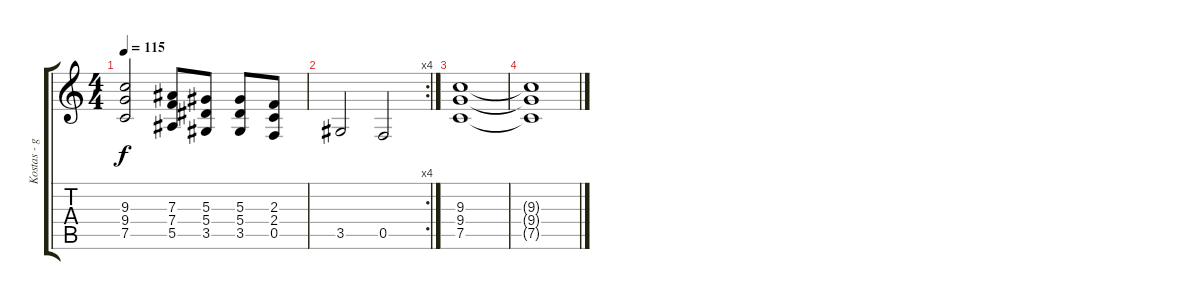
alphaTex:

\track ("Kostas - gtr2" "Kostas - g") {instrument distortionguitar}
\staff {score tabs}
\tuning (C4 G3 Eb3 Bb2 F2 C2) {hide}
\ts (4 4)
\tempo 115
\clef g2
\ks c
(9.3 9.4 7.5).2{dy f} (7.3 7.4 5.5).8 (5.3 5.4 3.5).8 (5.3 5.4 3.5).8 (2.3 2.4 0.5).8 |
\rc 4
3.5.2 0.5.2 |
(9.3 9.4 7.5).1 |
(9.3{t} 9.4{t} 7.5{t}).1
